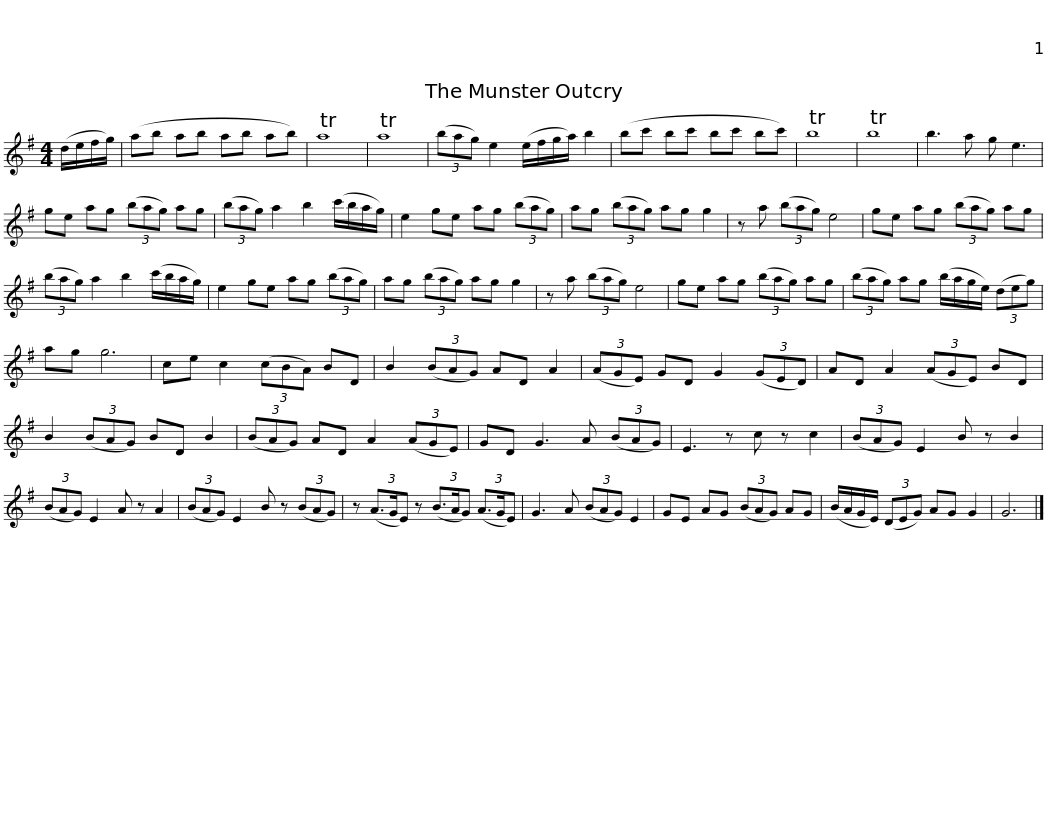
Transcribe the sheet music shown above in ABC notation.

X:1
L:1/8
M:4/4
I:linebreak $
K:G
V:1 treble
V:1
 (d/e/f/g/) | (ab ab ab ab) | Ta8 | Ta8 | (3(bag) e2 (e/f/g/a/) b2 | %5
 (bc' bc' bc' bc') | Tb8 |$ Tb8 | b3 a g e3 | ge ag (3(bag) ag | %10
 (3(bag) a2 b2 (c'/b/a/g/) | e2 ge ag (3(bag) |$ ag (3(bag) ag g2 | z a (3(bag) e4 | ge ag (3(bag) ag | %15
 (3(bag) a2 b2 (c'/b/a/g/) |$ e2 ge ag (3(bag) | ag (3(bag) ag g2 | z a (3(bag) e4 | ge ag (3(bag) ag |$ %20
 (3(bag) ag (b/a/g/e/) (3(deg) | ag g6 | ce c2 (3(cBA) BD | B2 (3(BAG) AD A2 | (3(AGE) GD G2 (3(GED) |$ %25
 AD A2 (3(AGE) BD | B2 (3(BAG) BD B2 | (3(BAG) AD A2 (3(AGE) | GD G3 A (3(BAG) | E3 z c z c2 | %30
 (3(BAG) E2 B z B2 |$ (3(BAG) E2 A z A2 | (3(BAG) E2 B z (3(BAG) | z (3(A3/2G/E) z (3(B3/2A/G) (3(A3/2G/E) | G3 A (3(BAG) E2 | %35
 GE AG (3(BAG) AG |$ (B/A/G/E/) (3(DEG) AG G2 | G6 |] %38
